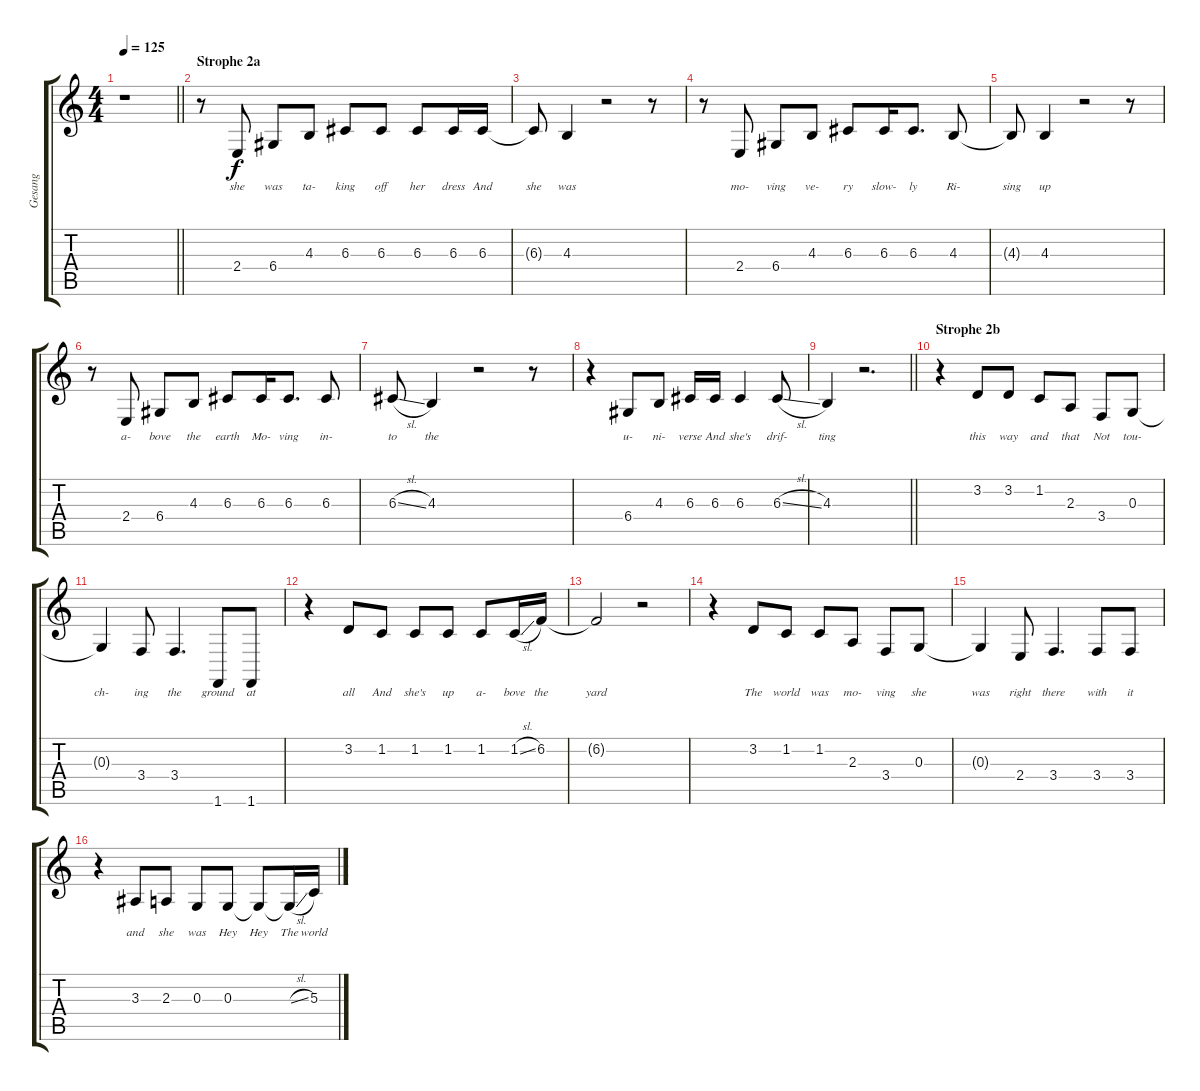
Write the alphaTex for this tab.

\track ("Gesang" "Gesang") {instrument oboe}
\staff {score tabs}
\tuning (E4 B3 G3 D3 A2 E2) {hide}
\ts (4 4)
\tempo 125
\clef g2
\barLineRight lightlight
\ks c
r.1{dy f} |
\section ("" "Strophe 2a")
r.8 2.4.8{lyrics (0 "she") lyrics (1 "") lyrics (2 "") lyrics (3 "") lyrics (4 "")} 6.4.8{lyrics (0 "was") lyrics (1 "") lyrics (2 "") lyrics (3 "") lyrics (4 "")} 4.3.8{lyrics (0 "ta-") lyrics (1 "") lyrics (2 "") lyrics (3 "") lyrics (4 "")} 6.3.8{lyrics (0 "king") lyrics (1 "") lyrics (2 "") lyrics (3 "") lyrics (4 "")} 6.3.8{lyrics (0 "off") lyrics (1 "") lyrics (2 "") lyrics (3 "") lyrics (4 "")} 6.3.8{lyrics (0 "her") lyrics (1 "") lyrics (2 "") lyrics (3 "") lyrics (4 "")} 6.3.16{lyrics (0 "dress") lyrics (1 "") lyrics (2 "") lyrics (3 "") lyrics (4 "")} 6.3.16{lyrics (0 "And") lyrics (1 "") lyrics (2 "") lyrics (3 "") lyrics (4 "")} |
6.3{t}.8{lyrics (0 "she") lyrics (1 "") lyrics (2 "") lyrics (3 "") lyrics (4 "")} 4.3.4{lyrics (0 "was") lyrics (1 "") lyrics (2 "") lyrics (3 "") lyrics (4 "")} r.2 r.8 |
r.8 2.4.8{lyrics (0 "mo-") lyrics (1 "") lyrics (2 "") lyrics (3 "") lyrics (4 "")} 6.4.8{lyrics (0 "ving") lyrics (1 "") lyrics (2 "") lyrics (3 "") lyrics (4 "")} 4.3.8{lyrics (0 "ve-") lyrics (1 "") lyrics (2 "") lyrics (3 "") lyrics (4 "")} 6.3.8{lyrics (0 "ry") lyrics (1 "") lyrics (2 "") lyrics (3 "") lyrics (4 "")} 6.3.16{lyrics (0 "slow-") lyrics (1 "") lyrics (2 "") lyrics (3 "") lyrics (4 "")} 6.3.8{d lyrics (0 "ly") lyrics (1 "") lyrics (2 "") lyrics (3 "") lyrics (4 "")} 4.3.8{lyrics (0 "Ri-") lyrics (1 "") lyrics (2 "") lyrics (3 "") lyrics (4 "")} |
4.3{t}.8{lyrics (0 "sing") lyrics (1 "") lyrics (2 "") lyrics (3 "") lyrics (4 "")} 4.3.4{lyrics (0 "up") lyrics (1 "") lyrics (2 "") lyrics (3 "") lyrics (4 "")} r.2 r.8 |
r.8 2.4.8{lyrics (0 "a-") lyrics (1 "") lyrics (2 "") lyrics (3 "") lyrics (4 "")} 6.4.8{lyrics (0 "bove") lyrics (1 "") lyrics (2 "") lyrics (3 "") lyrics (4 "")} 4.3.8{lyrics (0 "the") lyrics (1 "") lyrics (2 "") lyrics (3 "") lyrics (4 "")} 6.3.8{lyrics (0 "earth") lyrics (1 "") lyrics (2 "") lyrics (3 "") lyrics (4 "")} 6.3.16{lyrics (0 "Mo-") lyrics (1 "") lyrics (2 "") lyrics (3 "") lyrics (4 "")} 6.3.8{d lyrics (0 "ving") lyrics (1 "") lyrics (2 "") lyrics (3 "") lyrics (4 "")} 6.3.8{lyrics (0 "in-") lyrics (1 "") lyrics (2 "") lyrics (3 "") lyrics (4 "")} |
6.3{sl}.8{lyrics (0 "to") lyrics (1 "") lyrics (2 "") lyrics (3 "") lyrics (4 "")} 4.3.4{lyrics (0 "the") lyrics (1 "") lyrics (2 "") lyrics (3 "") lyrics (4 "")} r.2 r.8 |
r.4 6.4.8{lyrics (0 "u-") lyrics (1 "") lyrics (2 "") lyrics (3 "") lyrics (4 "")} 4.3.8{lyrics (0 "ni-") lyrics (1 "") lyrics (2 "") lyrics (3 "") lyrics (4 "")} 6.3.16{lyrics (0 "verse") lyrics (1 "") lyrics (2 "") lyrics (3 "") lyrics (4 "")} 6.3.16{lyrics (0 "And") lyrics (1 "") lyrics (2 "") lyrics (3 "") lyrics (4 "")} 6.3.4{lyrics (0 "she's") lyrics (1 "") lyrics (2 "") lyrics (3 "") lyrics (4 "")} 6.3{sl}.8{lyrics (0 "drif-") lyrics (1 "") lyrics (2 "") lyrics (3 "") lyrics (4 "")} |
\barLineRight lightlight
4.3.4{lyrics (0 "ting") lyrics (1 "") lyrics (2 "") lyrics (3 "") lyrics (4 "")} r.2{d} |
\section ("" "Strophe 2b")
r.4 3.2.8{lyrics (0 "this") lyrics (1 "") lyrics (2 "") lyrics (3 "") lyrics (4 "")} 3.2.8{lyrics (0 "way") lyrics (1 "") lyrics (2 "") lyrics (3 "") lyrics (4 "")} 1.2.8{lyrics (0 "and") lyrics (1 "") lyrics (2 "") lyrics (3 "") lyrics (4 "")} 2.3.8{lyrics (0 "that") lyrics (1 "") lyrics (2 "") lyrics (3 "") lyrics (4 "")} 3.4.8{lyrics (0 "Not") lyrics (1 "") lyrics (2 "") lyrics (3 "") lyrics (4 "")} 0.3.8{lyrics (0 "tou-") lyrics (1 "") lyrics (2 "") lyrics (3 "") lyrics (4 "")} |
0.3{t}.4{lyrics (0 "ch-") lyrics (1 "") lyrics (2 "") lyrics (3 "") lyrics (4 "")} 3.4.8{lyrics (0 "ing") lyrics (1 "") lyrics (2 "") lyrics (3 "") lyrics (4 "")} 3.4.4{d lyrics (0 "the") lyrics (1 "") lyrics (2 "") lyrics (3 "") lyrics (4 "")} 1.6.8{lyrics (0 "ground") lyrics (1 "") lyrics (2 "") lyrics (3 "") lyrics (4 "")} 1.6.8{lyrics (0 "at") lyrics (1 "") lyrics (2 "") lyrics (3 "") lyrics (4 "")} |
r.4 3.2.8{lyrics (0 "all") lyrics (1 "") lyrics (2 "") lyrics (3 "") lyrics (4 "")} 1.2.8{lyrics (0 "And") lyrics (1 "") lyrics (2 "") lyrics (3 "") lyrics (4 "")} 1.2.8{lyrics (0 "she's") lyrics (1 "") lyrics (2 "") lyrics (3 "") lyrics (4 "")} 1.2.8{lyrics (0 "up") lyrics (1 "") lyrics (2 "") lyrics (3 "") lyrics (4 "")} 1.2.8{lyrics (0 "a-") lyrics (1 "") lyrics (2 "") lyrics (3 "") lyrics (4 "")} 1.2{sl}.16{lyrics (0 "bove") lyrics (1 "") lyrics (2 "") lyrics (3 "") lyrics (4 "")} 6.2.16{lyrics (0 "the") lyrics (1 "") lyrics (2 "") lyrics (3 "") lyrics (4 "")} |
6.2{t}.2{lyrics (0 "yard") lyrics (1 "") lyrics (2 "") lyrics (3 "") lyrics (4 "")} r.2 |
r.4 3.2.8{lyrics (0 "The") lyrics (1 "") lyrics (2 "") lyrics (3 "") lyrics (4 "")} 1.2.8{lyrics (0 "world") lyrics (1 "") lyrics (2 "") lyrics (3 "") lyrics (4 "")} 1.2.8{lyrics (0 "was") lyrics (1 "") lyrics (2 "") lyrics (3 "") lyrics (4 "")} 2.3.8{lyrics (0 "mo-") lyrics (1 "") lyrics (2 "") lyrics (3 "") lyrics (4 "")} 3.4.8{lyrics (0 "ving") lyrics (1 "") lyrics (2 "") lyrics (3 "") lyrics (4 "")} 0.3.8{lyrics (0 "she") lyrics (1 "") lyrics (2 "") lyrics (3 "") lyrics (4 "")} |
0.3{t}.4{lyrics (0 "was") lyrics (1 "") lyrics (2 "") lyrics (3 "") lyrics (4 "")} 2.4.8{lyrics (0 "right") lyrics (1 "") lyrics (2 "") lyrics (3 "") lyrics (4 "")} 3.4.4{d lyrics (0 "there") lyrics (1 "") lyrics (2 "") lyrics (3 "") lyrics (4 "")} 3.4.8{lyrics (0 "with") lyrics (1 "") lyrics (2 "") lyrics (3 "") lyrics (4 "")} 3.4.8{lyrics (0 "it") lyrics (1 "") lyrics (2 "") lyrics (3 "") lyrics (4 "")} |
r.4 3.3.8{lyrics (0 "and") lyrics (1 "") lyrics (2 "") lyrics (3 "") lyrics (4 "")} 2.3.8{lyrics (0 "she") lyrics (1 "") lyrics (2 "") lyrics (3 "") lyrics (4 "")} 0.3.8{lyrics (0 "was") lyrics (1 "") lyrics (2 "") lyrics (3 "") lyrics (4 "")} 0.3.8{lyrics (0 "Hey") lyrics (1 "") lyrics (2 "") lyrics (3 "") lyrics (4 "")} 0.3{t}.8{lyrics (0 "Hey") lyrics (1 "") lyrics (2 "") lyrics (3 "") lyrics (4 "")} 0.3{sl t}.16{lyrics (0 "The") lyrics (1 "") lyrics (2 "") lyrics (3 "") lyrics (4 "")} 5.3.16{lyrics (0 "world") lyrics (1 "") lyrics (2 "") lyrics (3 "") lyrics (4 "")}
